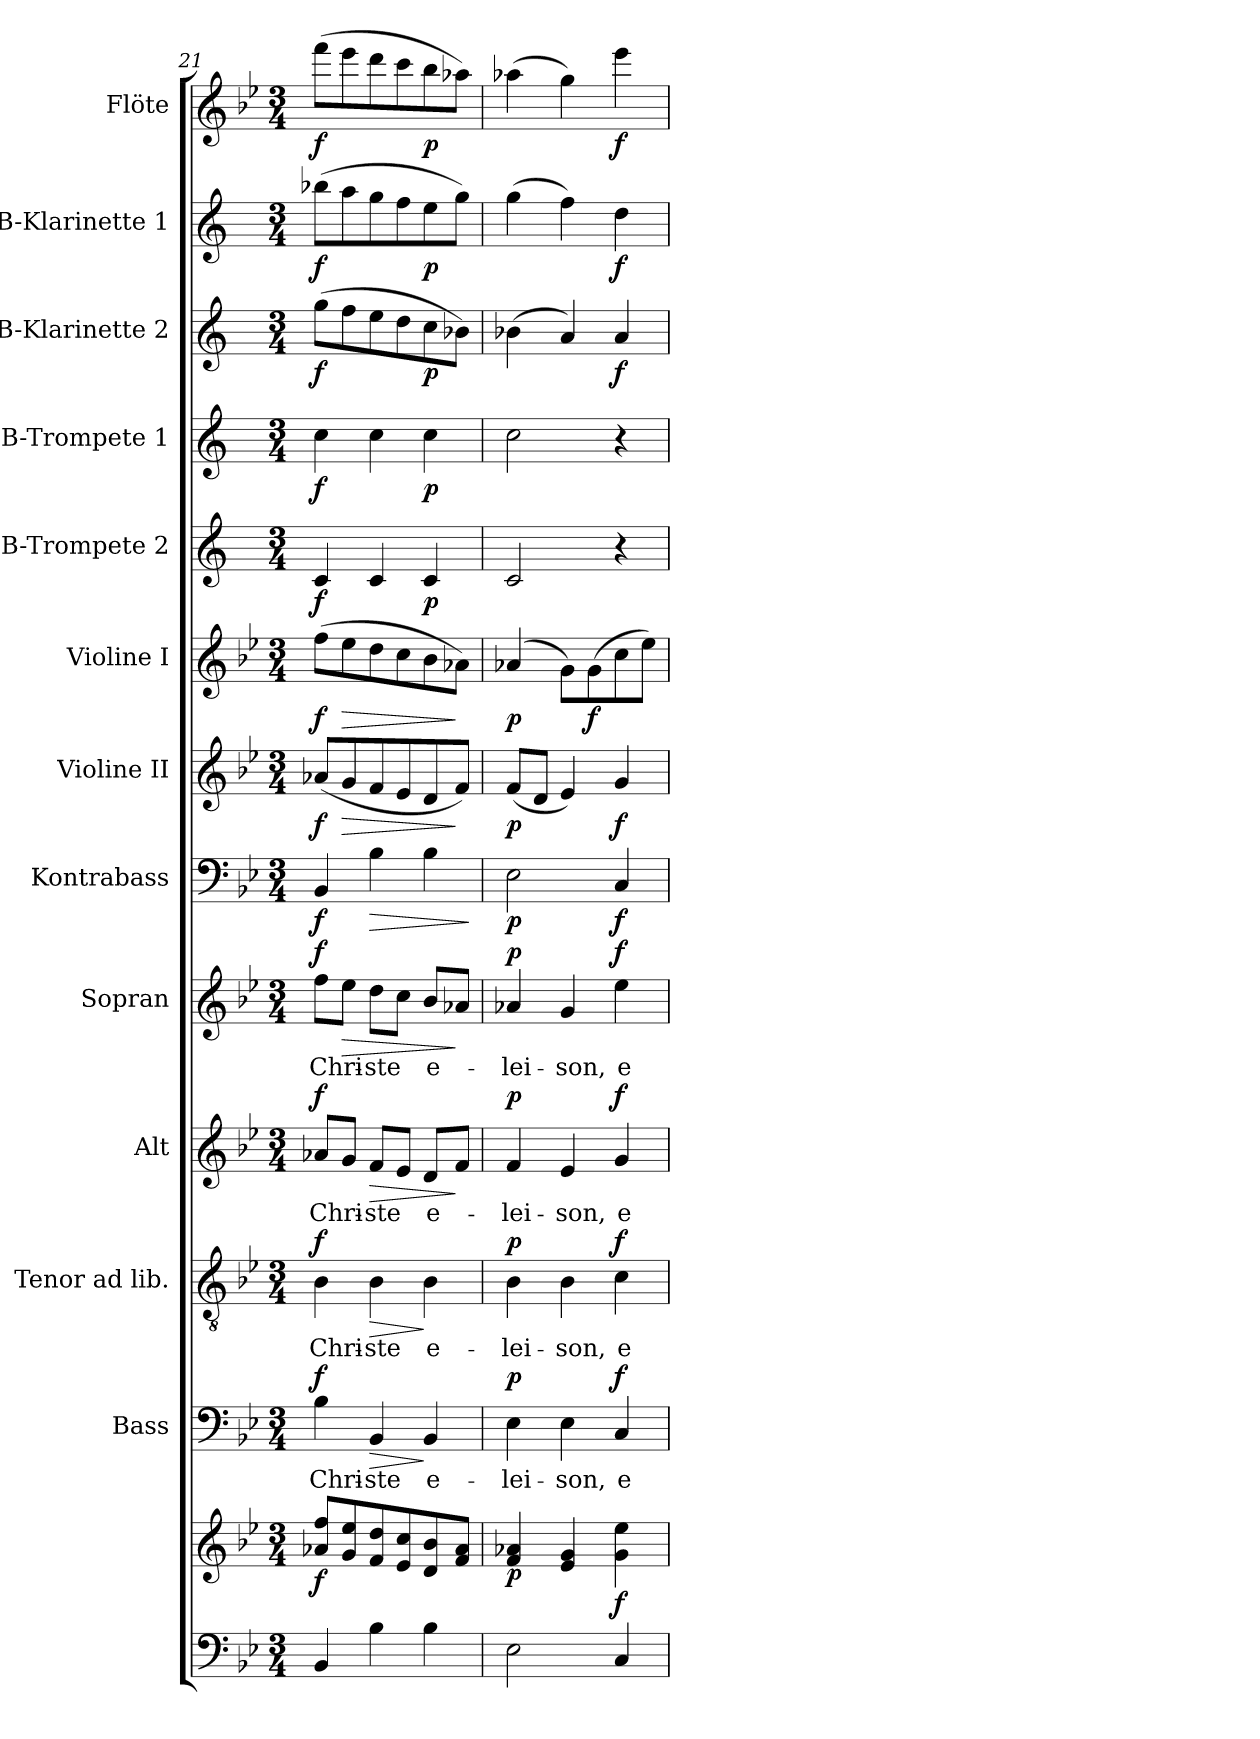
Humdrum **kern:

**kern	**kern	**dynam	**kern	**text	**dynam	**kern	**text	**dynam	**kern	**text	**dynam	**kern	**text	**dynam	**kern	**dynam	**kern	**dynam	**kern	**dynam	**kern	**dynam	**kern	**dynam	**kern	**dynam	**kern	**dynam	**kern	**dynam
*part13	*part13	*part13	*part12	*part12	*part12	*part11	*part11	*part11	*part10	*part10	*part10	*part9	*part9	*part9	*part8	*part8	*part7	*part7	*part6	*part6	*part5	*part5	*part4	*part4	*part3	*part3	*part2	*part2	*part1	*part1
*staff14	*staff13	*staff13/14	*staff12	*staff12	*staff12	*staff11	*staff11	*staff11	*staff10	*staff10	*staff10	*staff9	*staff9	*staff9	*staff8	*staff8	*staff7	*staff7	*staff6	*staff6	*staff5	*staff5	*staff4	*staff4	*staff3	*staff3	*staff2	*staff2	*staff1	*staff1
*	*	*	*I"Bass	*	*	*I"Tenor ad lib.	*	*	*I"Alt	*	*	*I"Sopran	*	*	*I"Kontrabass	*	*I"Violine II	*	*I"Violine I	*	*I"B-Trompete 2	*	*I"B-Trompete 1	*	*I"B-Klarinette 2	*	*I"B-Klarinette 1	*	*I"Flöte	*
*	*	*	*I'B.	*	*	*I'T.	*	*	*I'A.	*	*	*I'S.	*	*	*I'Kb.	*	*I'Vl. II	*	*I'Vl. I	*	*I'B Trp. 2	*	*I'B Trp. 1	*	*I'B Kl. 2	*	*I'B Kl. 1	*	*I'Fl.	*
*clefF4	*clefG2	*	*clefF4	*	*	*clefGv2	*	*	*clefG2	*	*	*clefG2	*	*	*clefF4	*	*clefG2	*	*clefG2	*	*clefG2	*	*clefG2	*	*clefG2	*	*clefG2	*	*clefG2	*
*	*	*	*	*	*	*	*	*	*	*	*	*	*	*	*ITrd7c12	*	*	*	*	*	*ITrd1c2	*	*ITrd1c2	*	*ITrd1c2	*	*ITrd1c2	*	*	*
*k[b-e-]	*k[b-e-]	*	*k[b-e-]	*	*	*k[b-e-]	*	*	*k[b-e-]	*	*	*k[b-e-]	*	*	*k[b-e-]	*	*k[b-e-]	*	*k[b-e-]	*	*k[b-e-]	*	*k[b-e-]	*	*k[b-e-]	*	*k[b-e-]	*	*k[b-e-]	*
*B-:	*B-:	*	*B-:	*	*	*B-:	*	*	*B-:	*	*	*B-:	*	*	*B-:	*	*B-:	*	*B-:	*	*B-:	*	*B-:	*	*B-:	*	*B-:	*	*B-:	*
*M3/4	*M3/4	*	*M3/4	*	*	*M3/4	*	*	*M3/4	*	*	*M3/4	*	*	*M3/4	*	*M3/4	*	*M3/4	*	*M3/4	*	*M3/4	*	*M3/4	*	*M3/4	*	*M3/4	*
=21	=21	=21	=21	=21	=21	=21	=21	=21	=21	=21	=21	=21	=21	=21	=21	=21	=21	=21	=21	=21	=21	=21	=21	=21	=21	=21	=21	=21	=21	=21
!	!	!LO:DY:b	!	!LO:LY:b	!LO:DY:a	!	!LO:LY:b	!LO:DY:a	!	!LO:LY:b	!LO:DY:a	!	!LO:LY:b	!LO:DY:a	!	!LO:DY:b	!	!LO:DY:b	!	!LO:DY:b	!	!LO:DY:b	!	!LO:DY:b	!	!LO:DY:b	!	!LO:DY:b	!	!LO:DY:b
4BB-/	8a-X/ 8ff/L	f	4B-\	Chri-	f	4B-\	Chri-	f	8a-X/L	Chri-	f	8ff\L	Chri-	f	4BBB-/	f	(<8a-X/L	f	(>8ff\L	f	4B-/	f	4b-\	f	(>8ff\L	f	(>8aa-X\L	f	(>8fff\L	f
!	!	!	!	!	!	!	!	!	!	!	!	!	!	!LO:HP:b	!	!	!	!LO:HP:b	!	!LO:HP:b	!	!	!	!	!	!	!	!	!	!
.	8g/ 8ee-/	.	.	.	.	.	.	.	8g/J	.	.	8ee-\J	.	>	.	.	8g/	>	8ee-\	>	.	.	.	.	8ee-\	.	8gg\	.	8eee-\	.
!	!	!	!	!LO:LY:b	!LO:HP:b	!	!LO:LY:b	!LO:HP:b	!	!LO:LY:b	!LO:HP:b	!	!LO:LY:b	!	!	!LO:HP:b	!	!	!	!	!	!	!	!	!	!	!	!	!	!
4B-\	8f/ 8dd/	.	4BB-/	-ste	>	4B-\	-ste	>	8f/L	-ste	>	8dd\L	-ste	.	4BB-\	>	8f/	.	8dd\	.	4B-/	.	4b-\	.	8dd\	.	8ff\	.	8ddd\	.
.	8e-/ 8cc/	.	.	.	.	.	.	.	8e-/J	.	.	8cc\J	.	.	.	.	8e-/	.	8cc\	.	.	.	.	.	8cc\	.	8ee-\	.	8ccc\	.
!	!	!	!	!LO:LY:b	!	!	!LO:LY:b	!	!	!LO:LY:b	!	!	!LO:LY:b	!	!	!	!	!	!	!	!	!LO:DY:b	!	!LO:DY:b	!	!LO:DY:b	!	!LO:DY:b	!	!LO:DY:b
4B-\	8d/ 8b-/	.	4BB-/	e-	]	4B-\	e-	]	8d/L	e-	.	8b-/L	e-	.	4BB-\	.	8d/	.	8b-\	.	4B-/	p	4b-\	p	8b-\	p	8dd\	p	8bb-\	p
.	8f/ 8a-/J	.	.	.	.	.	.	.	8f/J	.	]	8a-X/J	.	]	.	.	8f/J)	]	8a-X\J)	]	.	.	.	.	8a-X\J)	.	8ff\J)	.	8aa-X\J)	.
.	.	.	.	.	.	.	.	.	.	.	.	.	.	.	.	]	.	.	.	.	.	.	.	.	.	.	.	.	.	.
=22	=22	=22	=22	=22	=22	=22	=22	=22	=22	=22	=22	=22	=22	=22	=22	=22	=22	=22	=22	=22	=22	=22	=22	=22	=22	=22	=22	=22	=22	=22
!	!	!LO:DY:b	!	!LO:LY:b	!LO:DY:a	!	!LO:LY:b	!LO:DY:a	!	!LO:LY:b	!LO:DY:a	!	!LO:LY:b	!LO:DY:a	!	!LO:DY:b	!	!LO:DY:b	!	!LO:DY:b	!	!	!	!	!	!	!	!	!	!
2E-\	4f/ 4a-X/	p	4E-\	-lei-	p	4B-\	-lei-	p	4f/	-lei-	p	4a-X/	-lei-	p	2EE-\	p	(<8f/L	p	(4a-X/	p	2B-/	.	2b-\	.	(>4a-X\	.	(>4ff\	.	(>4aa-X\	.
.	.	.	.	.	.	.	.	.	.	.	.	.	.	.	.	.	8d/J	.	.	.	.	.	.	.	.	.	.	.	.	.
!	!	!	!	!LO:LY:b	!	!	!LO:LY:b	!	!	!LO:LY:b	!	!	!LO:LY:b	!	!	!	!	!	!	!	!	!	!	!	!	!	!	!	!	!
.	4e-/ 4g/	.	4E-\	-son,	.	4B-\	-son,	.	4e-/	-son,	.	4g/	-son,	.	.	.	4e-/)	.	8g\L)	.	.	.	.	.	4g/)	.	4ee-\)	.	4gg\)	.
!	!	!	!	!	!	!	!	!	!	!	!	!	!	!	!	!	!	!	!	!LO:DY:b	!	!	!	!	!	!	!	!	!	!
.	.	.	.	.	.	.	.	.	.	.	.	.	.	.	.	.	.	.	(>8g\	f	.	.	.	.	.	.	.	.	.	.
!	!	!LO:DY:b	!	!LO:LY:b	!LO:DY:a	!	!LO:LY:b	!LO:DY:a	!	!LO:LY:b	!LO:DY:a	!	!LO:LY:b	!LO:DY:a	!	!LO:DY:b	!	!LO:DY:b	!	!	!	!	!	!	!	!LO:DY:b	!	!LO:DY:b	!	!LO:DY:b
4C/	4g\ 4ee-\	f	4C/	e-	f	4c\	e-	f	4g/	e-	f	4ee-\	e-	f	4CC/	f	4g/	f	8cc\	.	4r	.	4r	.	4g/	f	4cc\	f	4eee-\	f
.	.	.	.	.	.	.	.	.	.	.	.	.	.	.	.	.	.	.	8ee-\J)	.	.	.	.	.	.	.	.	.	.	.
=	=	=	=	=	=	=	=	=	=	=	=	=	=	=	=	=	=	=	=	=	=	=	=	=	=	=	=	=	=	=
*-	*-	*-	*-	*-	*-	*-	*-	*-	*-	*-	*-	*-	*-	*-	*-	*-	*-	*-	*-	*-	*-	*-	*-	*-	*-	*-	*-	*-	*-	*-
